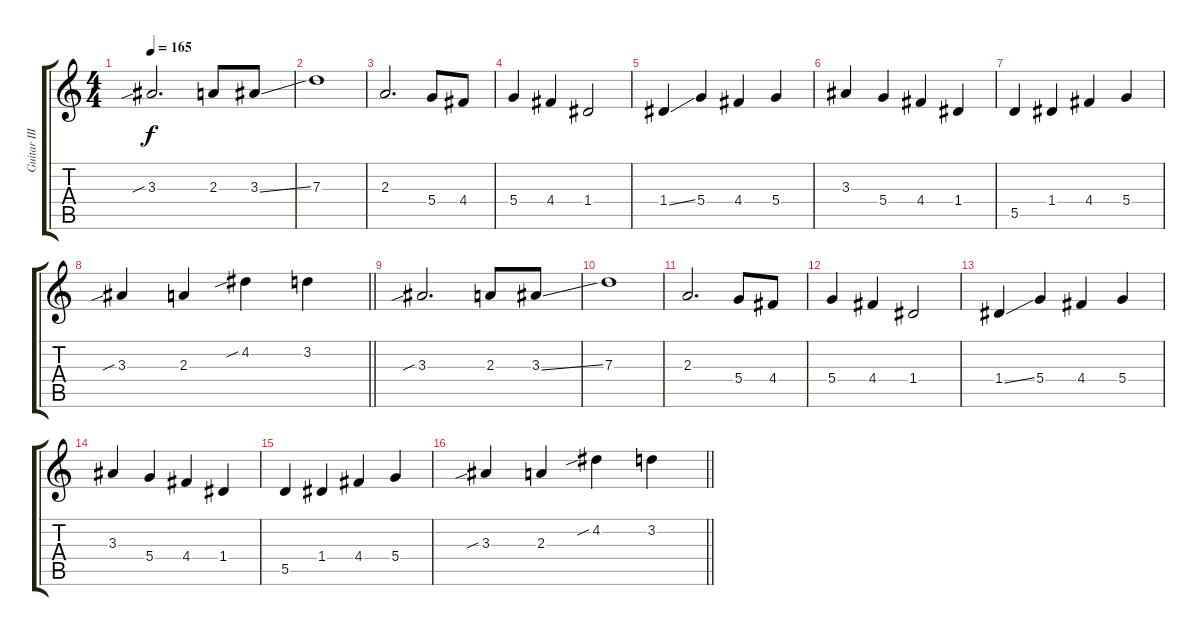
\track ("Guitar III" "Guitar III") {instrument distortionguitar}
\staff {score tabs}
\tuning (E4 B3 G3 D3 A2 D2) {hide}
\ts (4 4)
\tempo 165
\clef g2
\ks c
3.3{sib}.2{d dy f volume 10} 2.3.8 3.3{ss}.8 |
7.3.1 |
2.3.2{d} 5.4.8 4.4.8 |
5.4.4 4.4.4 1.4.2 |
1.4{ss}.4{volume 7} 5.4.4 4.4.4 5.4.4 |
3.3.4 5.4.4 4.4.4 1.4.4 |
5.5.4 1.4.4 4.4.4 5.4.4 |
\barLineRight lightlight
3.3{sib}.4 2.3.4 4.2{sib}.4 3.2.4 |
3.3{sib}.2{d volume 4} 2.3.8 3.3{ss}.8 |
7.3.1 |
2.3.2{d} 5.4.8 4.4.8 |
5.4.4 4.4.4 1.4.2 |
1.4{ss}.4{volume 0} 5.4.4 4.4.4 5.4.4 |
3.3.4 5.4.4 4.4.4 1.4.4 |
5.5.4 1.4.4 4.4.4 5.4.4 |
\barLineRight lightlight
3.3{sib}.4 2.3.4 4.2{sib}.4 3.2.4
